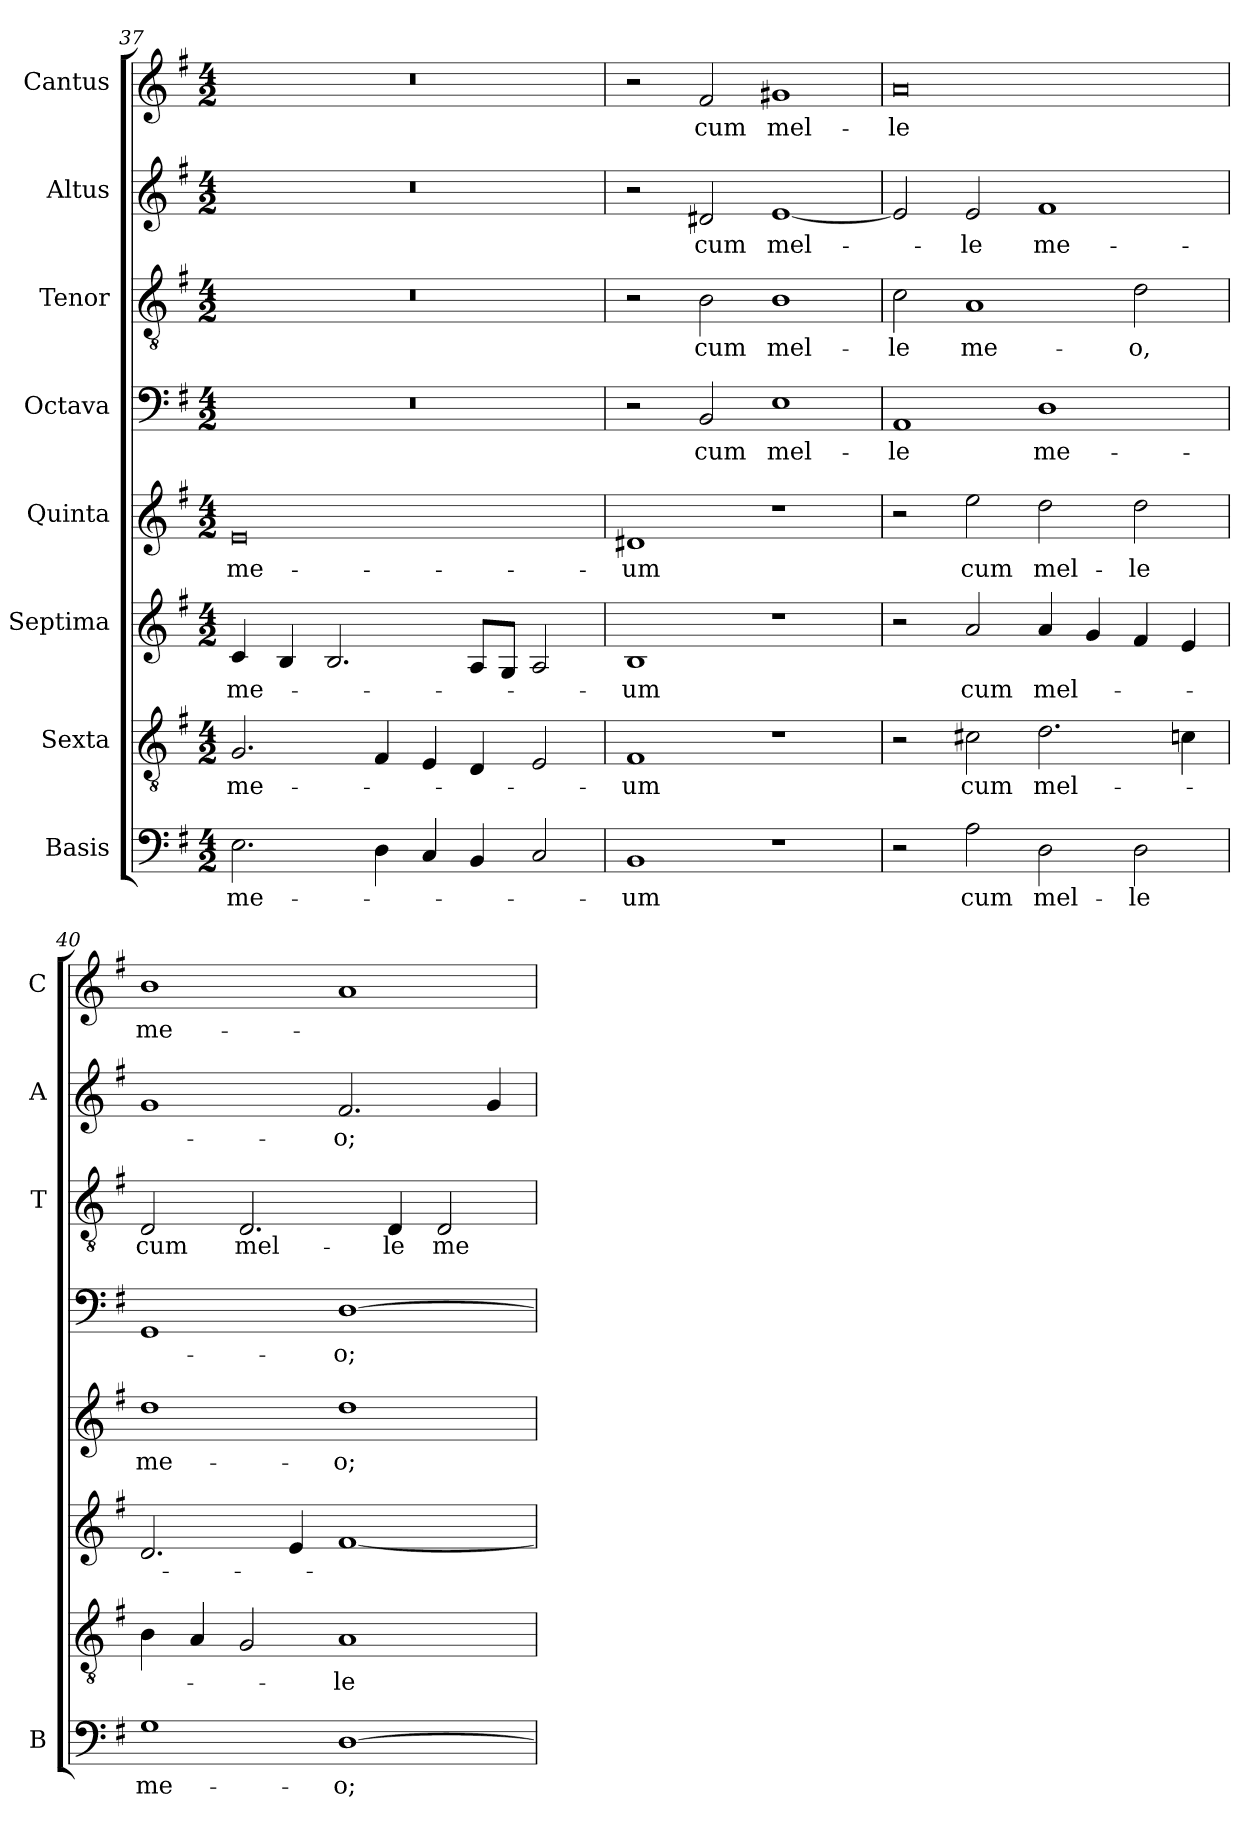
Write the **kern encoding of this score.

**kern	**text	**kern	**text	**kern	**text	**kern	**text	**kern	**text	**kern	**text	**kern	**text	**kern	**text
*part8	*part8	*part7	*part7	*part6	*part6	*part5	*part5	*part4	*part4	*part3	*part3	*part2	*part2	*part1	*part1
*staff8	*staff8	*staff7	*staff7	*staff6	*staff6	*staff5	*staff5	*staff4	*staff4	*staff3	*staff3	*staff2	*staff2	*staff1	*staff1
*I"Basis	*	*I"Sexta	*	*I"Septima	*	*I"Quinta	*	*I"Octava	*	*I"Tenor	*	*I"Altus	*	*I"Cantus	*
*I'B	*	*	*	*	*	*	*	*	*	*I'T	*	*I'A	*	*I'C	*
*clefF4	*	*clefGv2	*	*clefG2	*	*clefG2	*	*clefF4	*	*clefGv2	*	*clefG2	*	*clefG2	*
*k[f#]	*	*k[f#]	*	*k[f#]	*	*k[f#]	*	*k[f#]	*	*k[f#]	*	*k[f#]	*	*k[f#]	*
*G:	*	*G:	*	*G:	*	*G:	*	*G:	*	*G:	*	*G:	*	*G:	*
*M4/2	*	*M4/2	*	*M4/2	*	*M4/2	*	*M4/2	*	*M4/2	*	*M4/2	*	*M4/2	*
=37	=37	=37	=37	=37	=37	=37	=37	=37	=37	=37	=37	=37	=37	=37	=37
!	!LO:LY:b	!	!LO:LY:b	!	!LO:LY:b	!	!LO:LY:b	!	!	!	!	!	!	!	!
2.E\	me-	2.G/	me-	4c/	me-	0e	me-	0r	.	0r	.	0r	.	0r	.
.	.	.	.	4B/	.	.	.	.	.	.	.	.	.	.	.
.	.	.	.	2.B/	.	.	.	.	.	.	.	.	.	.	.
4D\	.	4F#/	.	.	.	.	.	.	.	.	.	.	.	.	.
4C/	.	4E/	.	.	.	.	.	.	.	.	.	.	.	.	.
4BB/	.	4D/	.	8A/L	.	.	.	.	.	.	.	.	.	.	.
.	.	.	.	8G/J	.	.	.	.	.	.	.	.	.	.	.
2C/	.	2E/	.	2A/	.	.	.	.	.	.	.	.	.	.	.
=38	=38	=38	=38	=38	=38	=38	=38	=38	=38	=38	=38	=38	=38	=38	=38
!	!LO:LY:b	!	!LO:LY:b	!	!LO:LY:b	!	!LO:LY:b	!	!	!	!	!	!	!	!
1BB	-um	1F#	-um	1B	-um	1d#X	-um	2r	.	2r	.	2r	.	2r	.
!	!	!	!	!	!	!	!	!	!LO:LY:b	!	!LO:LY:b	!	!LO:LY:b	!	!LO:LY:b
.	.	.	.	.	.	.	.	2BB/	cum	2B\	cum	2d#X/	cum	2f#/	cum
!	!	!	!	!	!	!	!	!	!LO:LY:b	!	!LO:LY:b	!	!LO:LY:b	!	!LO:LY:b
1r	.	1r	.	1r	.	1r	.	1E	mel-	1B	mel-	[1e	mel-	1g#X	mel-
=39	=39	=39	=39	=39	=39	=39	=39	=39	=39	=39	=39	=39	=39	=39	=39
!	!	!	!	!	!	!	!	!	!LO:LY:b	!	!LO:LY:b	!	!	!	!LO:LY:b
2r	.	2r	.	2r	.	2r	.	1AA	-le	2c\	-le	2e/]	.	0a	-le
!	!LO:LY:b	!	!LO:LY:b	!	!LO:LY:b	!	!LO:LY:b	!	!	!	!LO:LY:b	!	!LO:LY:b	!	!
2A\	cum	2c#X\	cum	2a/	cum	2ee\	cum	.	.	1A	me-	2e/	-le	.	.
!	!LO:LY:b	!	!LO:LY:b	!	!LO:LY:b	!	!LO:LY:b	!	!LO:LY:b	!	!	!	!LO:LY:b	!	!
2D\	mel-	2.d\	mel-	4a/	mel-	2dd\	mel-	1D	me-	.	.	1f#	me-	.	.
.	.	.	.	4g/	.	.	.	.	.	.	.	.	.	.	.
!	!LO:LY:b	!	!	!	!	!	!LO:LY:b	!	!	!	!LO:LY:b	!	!	!	!
2D\	-le	.	.	4f#/	.	2dd\	-le	.	.	2d\	-o,	.	.	.	.
.	.	4cn\	.	4e/	.	.	.	.	.	.	.	.	.	.	.
!!LO:PB:g=z
=40	=40	=40	=40	=40	=40	=40	=40	=40	=40	=40	=40	=40	=40	=40	=40
!	!LO:LY:b	!	!	!	!	!	!LO:LY:b	!	!	!	!LO:LY:b	!	!	!	!LO:LY:b
1G	me-	4B\	.	2.d/	.	1dd	me-	1GG	.	2D/	cum	1g	.	1b	me-
.	.	4A/	.	.	.	.	.	.	.	.	.	.	.	.	.
!	!	!	!	!	!	!	!	!	!	!	!LO:LY:b	!	!	!	!
.	.	2G/	.	.	.	.	.	.	.	2.D/	mel-	.	.	.	.
.	.	.	.	4e/	.	.	.	.	.	.	.	.	.	.	.
!	!LO:LY:b	!	!LO:LY:b	!	!	!	!LO:LY:b	!	!LO:LY:b	!	!	!	!LO:LY:b	!	!
[1D	-o;	1A	-le	[1f#	.	1dd	-o;	[1D	-o;	.	.	2.f#/	-o;	1a	.
!	!	!	!	!	!	!	!	!	!	!	!LO:LY:b	!	!	!	!
.	.	.	.	.	.	.	.	.	.	4D/	-le	.	.	.	.
!	!	!	!	!	!	!	!	!	!	!	!LO:LY:b	!	!	!	!
.	.	.	.	.	.	.	.	.	.	2D/	me-	.	.	.	.
.	.	.	.	.	.	.	.	.	.	.	.	4g/	.	.	.
=	=	=	=	=	=	=	=	=	=	=	=	=	=	=	=
*-	*-	*-	*-	*-	*-	*-	*-	*-	*-	*-	*-	*-	*-	*-	*-
